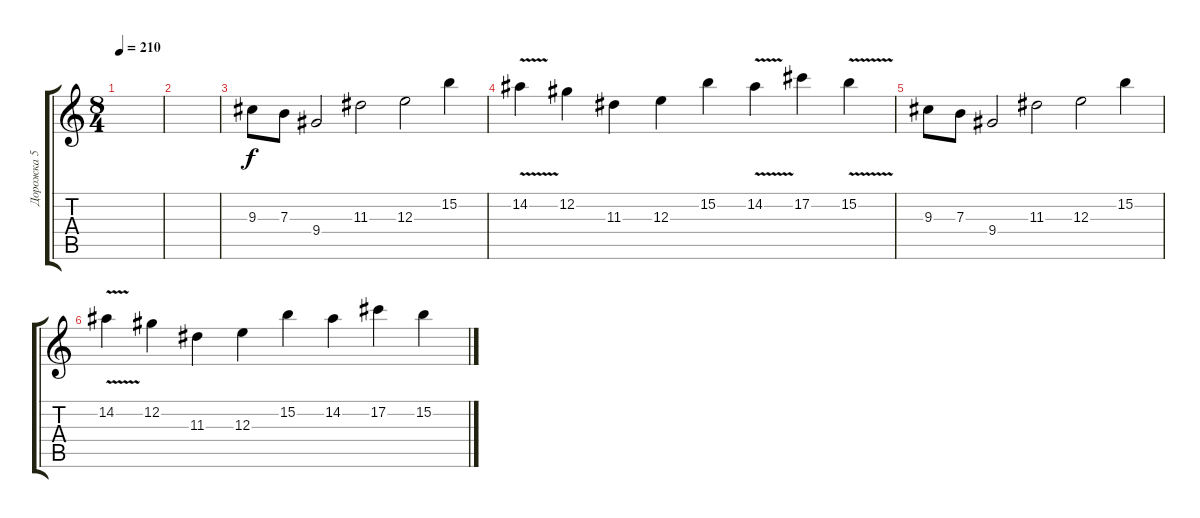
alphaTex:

\track ("Дорожка 5" "Дорожка 5") {instrument overdrivenguitar}
\staff {score tabs}
\tuning (Db4 Ab3 E3 B2 Gb2 B1) {hide}
\ts (8 4)
\tempo 210
\clef g2
\ks c
|
|
9.3.8 7.3.8 9.4.2 11.3.2 12.3.2 15.2.4 |
14.2{v}.4 12.2.4 11.3.4 12.3.4 15.2.4 14.2{v}.4 17.2.4 15.2{v}.4 |
9.3.8 7.3.8 9.4.2 11.3.2 12.3.2 15.2.4 |
14.2{v}.4 12.2.4 11.3.4 12.3.4 15.2.4 14.2.4 17.2.4 15.2.4
